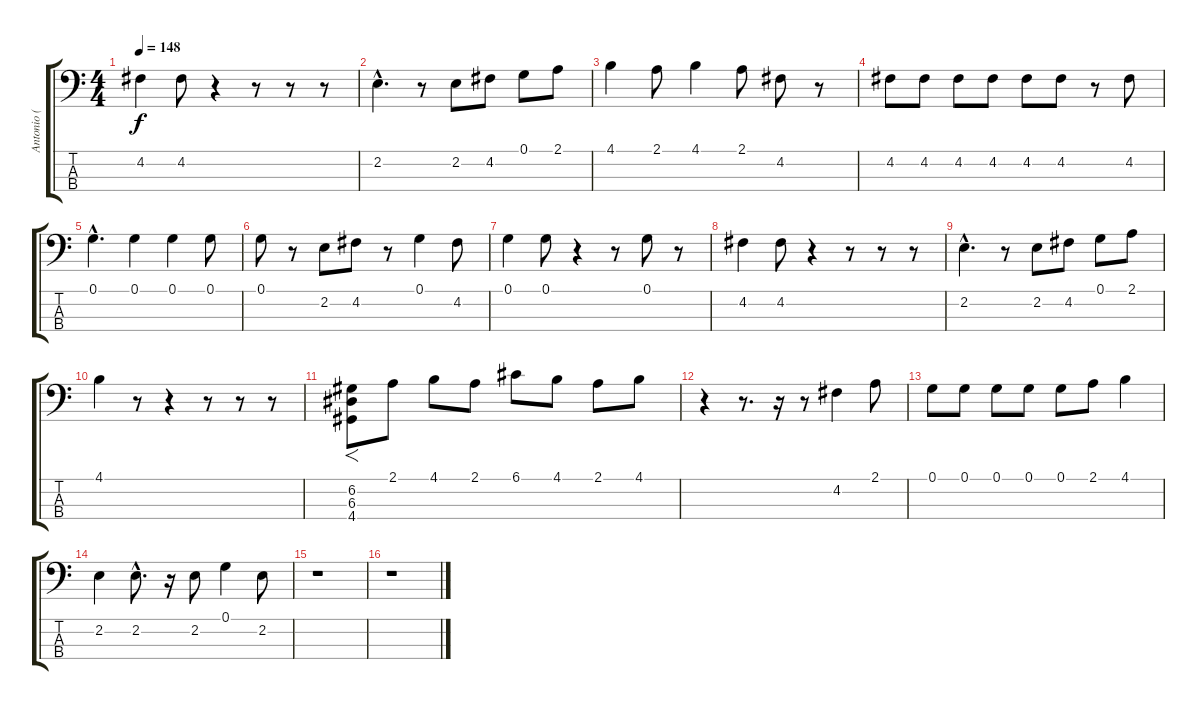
\track ("Antonio ( Nagar )" "Antonio ( ") {instrument electricbasspick}
\staff {score tabs}
\tuning (G2 D2 A1 E1) {hide}
\ts (4 4)
\tempo 148
\clef f4
\ks c
4.2.4{dy f} 4.2.8 r.4 r.8 r.8 r.8 |
2.2{hac}.4{d} r.8 2.2.8 4.2.8 0.1.8 2.1.8 |
4.1.4 2.1.8 4.1.4 2.1.8 4.2.8 r.8 |
4.2.8 4.2.8 4.2.8 4.2.8 4.2.8 4.2.8 r.8 4.2.8 |
0.1{hac}.4{d} 0.1.4 0.1.4 0.1.8 |
0.1.8 r.8 2.2.8 4.2.8 r.8 0.1.4 4.2.8 |
0.1.4 0.1.8 r.4 r.8 0.1.8 r.8 |
4.2.4 4.2.8 r.4 r.8 r.8 r.8 |
2.2{hac}.4{d} r.8 2.2.8 4.2.8 0.1.8 2.1.8 |
4.1.4 r.8 r.4 r.8 r.8 r.8 |
(6.2 6.3 4.4).8{f} 2.1.8 4.1.8 2.1.8 6.1.8 4.1.8 2.1.8 4.1.8 |
r.4 r.8{d} r.16 r.8 4.2.4 2.1.8 |
0.1.8 0.1.8 0.1.8 0.1.8 0.1.8 2.1.8 4.1.4 |
2.2.4 2.2{hac}.8{d} r.16 2.2.8 0.1.4 2.2.8 |
r.1 |
r.1
